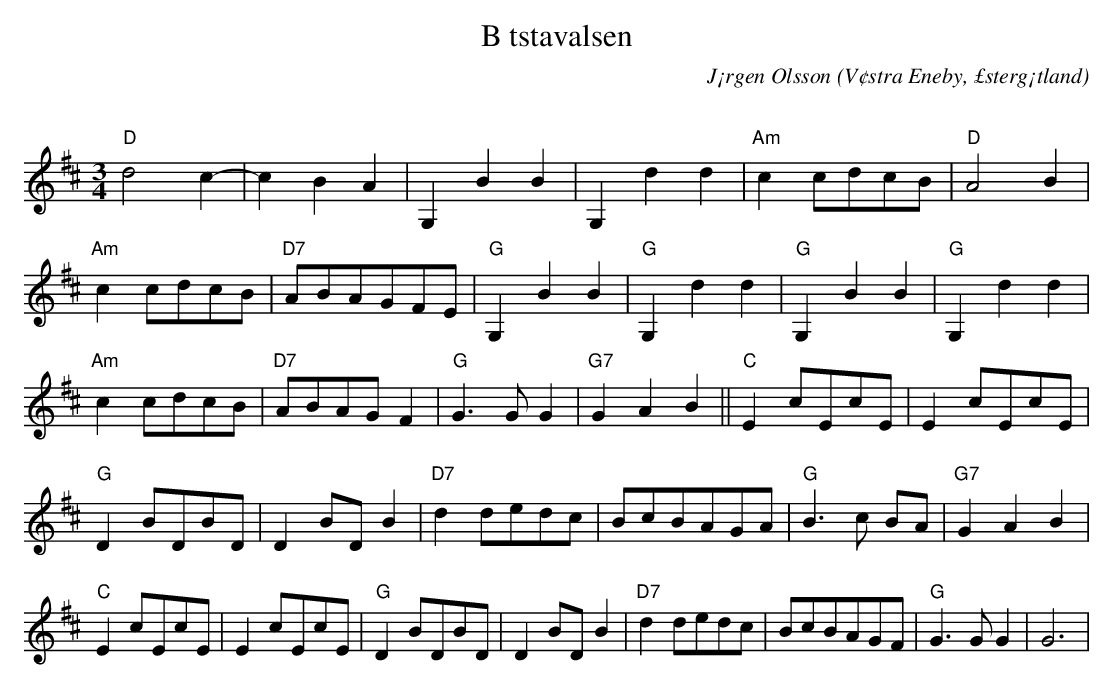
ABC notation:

X:1
T:B tstavalsen
C:J¡rgen Olsson
O:V¢stra Eneby, £sterg¡tland
Q:140
M:3/4
L:1/8
K:D
"D"d4 c2-|c2B2A2 |G,2B2B2|G,2d2d2 |"Am" c2 cdcB| "D" A4 B2 |
 "Am" c2 cdcB |"D7" ABAGFE |"G"G,2B2B2|"G"G,2d2d2 |"G"G,2B2B2|"G"G,2d2d2 |
"Am" c2 cdcB| "D7" ABAGF2 | "G" G3 G G2 |"G7" G2A2B2||"C"E2 cEcE |E2 cEcE|
"G" D2 BDBD |D2 BD B2 |"D7"d2 dedc| BcBAGA|"G"B3 c BA|"G7" G2A2B2|
"C"E2 cEcE |E2 cEcE|"G" D2 BDBD |D2 BD B2 |"D7"d2 dedc| BcBAGF|"G" G3 G G2| G6 |
